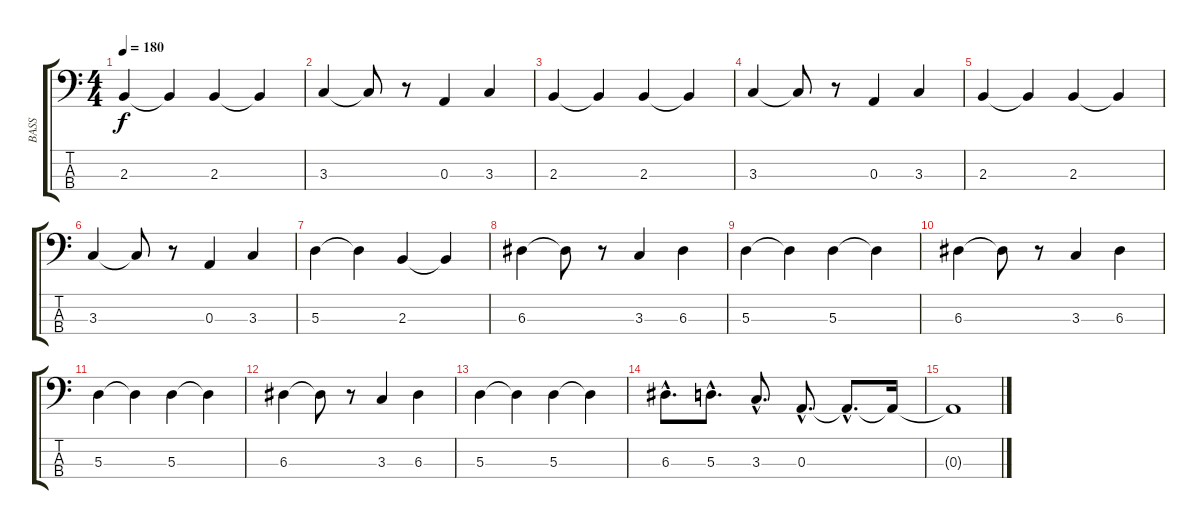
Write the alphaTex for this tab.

\track ("BASS" "BASS") {instrument electricbassfinger}
\staff {score tabs}
\tuning (G2 D2 A1 E1) {hide}
\ts (4 4)
\tempo 180
\clef f4
\ks c
2.3.4{dy f} 2.3{t}.4 2.3.4 2.3{t}.4 |
3.3.4 3.3{t}.8 r.8 0.3.4 3.3.4 |
2.3.4 2.3{t}.4 2.3.4 2.3{t}.4 |
3.3.4 3.3{t}.8 r.8 0.3.4 3.3.4 |
2.3.4 2.3{t}.4 2.3.4 2.3{t}.4 |
3.3.4 3.3{t}.8 r.8 0.3.4 3.3.4 |
5.3.4 5.3{t}.4 2.3.4 2.3{t}.4 |
6.3.4 6.3{t}.8 r.8 3.3.4 6.3.4 |
5.3.4 5.3{t}.4 5.3.4 5.3{t}.4 |
6.3.4 6.3{t}.8 r.8 3.3.4 6.3.4 |
5.3.4 5.3{t}.4 5.3.4 5.3{t}.4 |
6.3.4 6.3{t}.8 r.8 3.3.4 6.3.4 |
5.3.4 5.3{t}.4 5.3.4 5.3{t}.4 |
6.3{hac}.8{d} 5.3{hac}.8{d} 3.3{hac}.8{d} 0.3{hac}.8{d} 0.3{hac t}.8{d} 0.3{t}.16 |
0.3{t}.1
